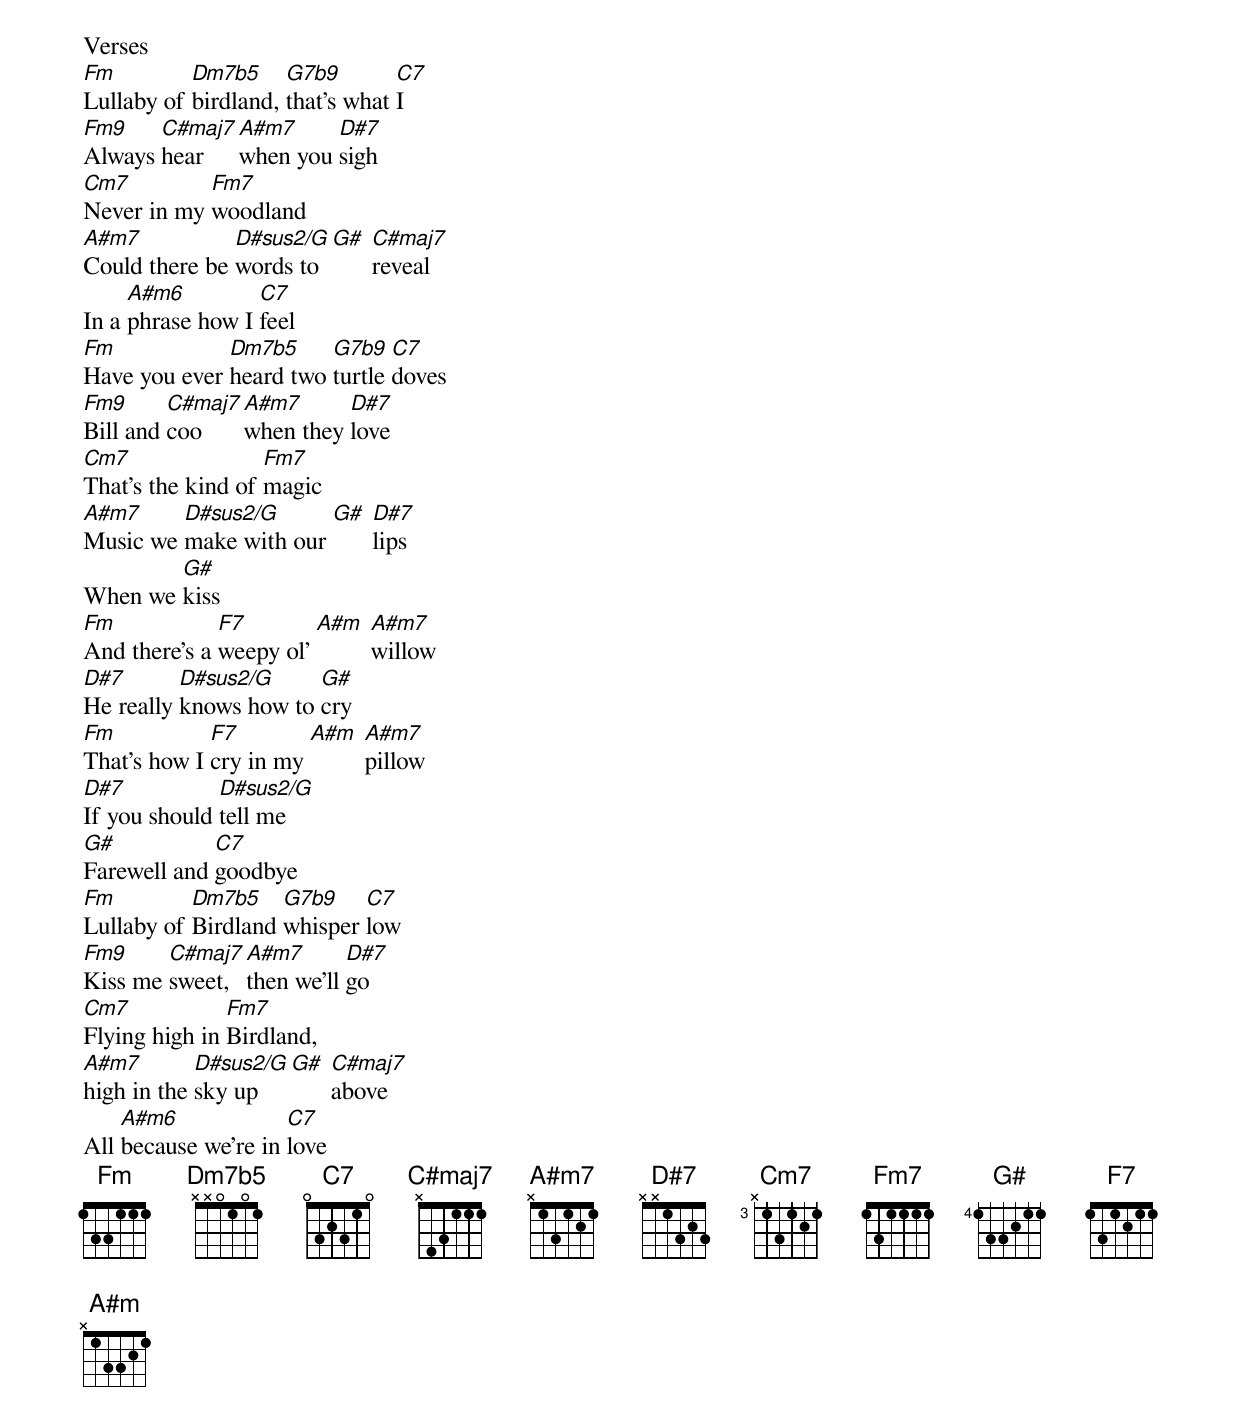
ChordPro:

Verses
[Fm]Lullaby of [Dm7b5]birdland, [G7b9]that's what [C7]I
[Fm9]Always [C#maj7]hear [A#m7]when you [D#7]sigh
[Cm7]Never in my [Fm7]woodland
[A#m7]Could there be [D#sus2/G]words to [G#] [C#maj7]reveal
In a [A#m6]phrase how I [C7]feel
[Fm]Have you ever [Dm7b5]heard two [G7b9]turtle [C7]doves
[Fm9]Bill and [C#maj7]coo [A#m7]when they [D#7]love
[Cm7]That's the kind of [Fm7]magic
[A#m7]Music we [D#sus2/G]make with our [G#] [D#7]lips
When we [G#]kiss
[Fm]And there's a [F7]weepy ol' [A#m] [A#m7]willow
[D#7]He really [D#sus2/G]knows how to [G#]cry
[Fm]That's how I [F7]cry in my [A#m] [A#m7]pillow
[D#7]If you should [D#sus2/G]tell me
[G#]Farewell and [C7]goodbye
[Fm]Lullaby of [Dm7b5]Birdland [G7b9]whisper [C7]low
[Fm9]Kiss me [C#maj7]sweet, [A#m7]then we'll [D#7]go
[Cm7]Flying high in [Fm7]Birdland,
[A#m7]high in the [D#sus2/G]sky up [G#] [C#maj7]above
All [A#m6]because we're in [C7]love
